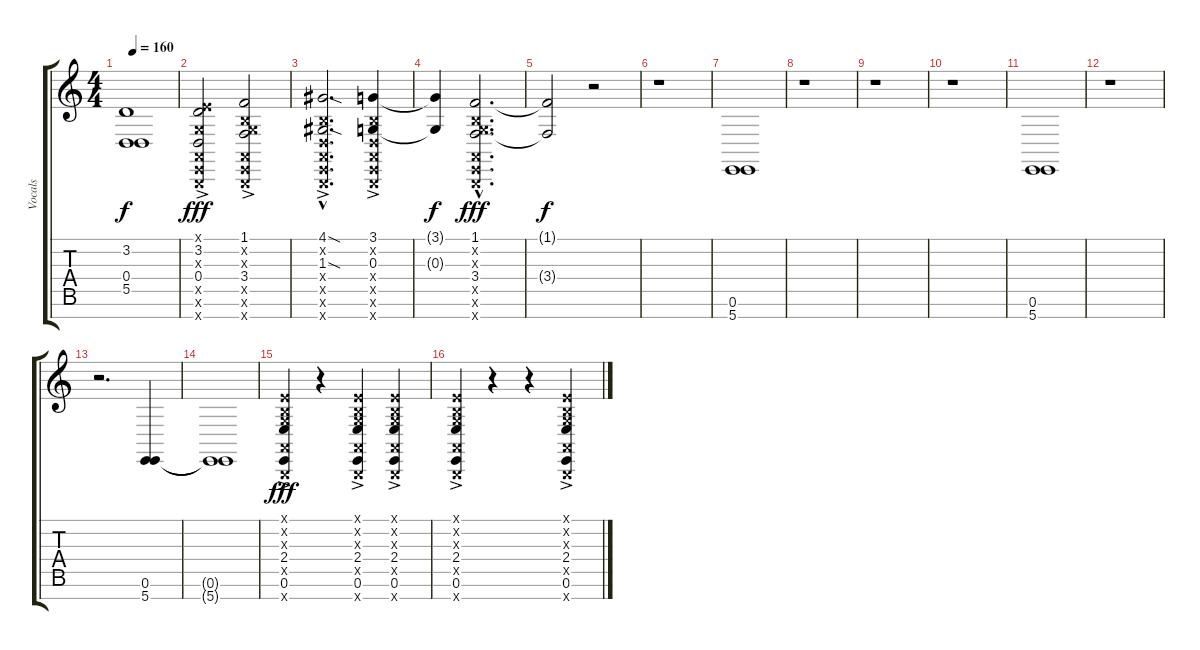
\track ("Vocals" "Vocals") {instrument stringensemble1}
\staff {score tabs}
\tuning (E4 B3 G3 D3 A2 E2 B1) {hide}
\ts (4 4)
\tempo 160
\clef g2
\ks c
(3.2{t} 0.4{t} 5.5{t}).1{dy f} |
(0.1{x} 3.2{ac} 0.3{x} 0.4{ac} 0.5{x} 0.6{x} 0.7{x}).2{dy fff} (1.1{ac} 0.2{x} 0.3{x} 3.4{ac} 0.5{x} 0.6{x} 0.7{x}).2 |
(4.1{sod ac} 0.2{hac x} 1.3{sod hac} 0.4{hac x} 0.5{hac x} 0.6{hac x} 0.7{hac x}).2{d} (3.1{ac} 0.2{x} 0.3{ac} 0.4{x} 0.5{x} 0.6{x} 0.7{x}).4 |
(3.1{t} 0.3{t}).4{dy f} (1.1{hac} 0.2{hac x} 0.3{hac x} 3.4{hac} 0.5{hac x} 0.6{hac x} 0.7{hac x}).2{d dy fff} |
(1.1{t} 3.4{t}).2{dy f} r.2 |
r.1 |
(0.6 5.7).1{volume 16 instrument taikodrum} |
r.1 |
r.1 |
r.1 |
(0.6 5.7).1{volume 16 instrument taikodrum} |
r.1 |
r.2{d} (0.6 5.7).4{volume 16 instrument taikodrum} |
(0.6{t} 5.7{t}).1 |
(0.1{x} 0.2{x} 0.3{x} 2.4{ac} 0.5{ac x} 0.6{ac} 0.7{x}).4{dy fff volume 13 instrument stringensemble1} r.4 (0.1{x} 0.2{x} 0.3{x} 2.4{ac} 0.5{ac x} 0.6{ac} 0.7{x}).4 (0.1{x} 0.2{x} 0.3{x} 2.4{ac} 0.5{ac x} 0.6{ac} 0.7{x}).4 |
(0.1{x} 0.2{x} 0.3{x} 2.4{ac} 0.5{ac x} 0.6{ac} 0.7{x}).4 r.4 r.4 (0.1{x} 0.2{x} 0.3{x} 2.4{ac} 0.5{ac x} 0.6{ac} 0.7{x}).4
